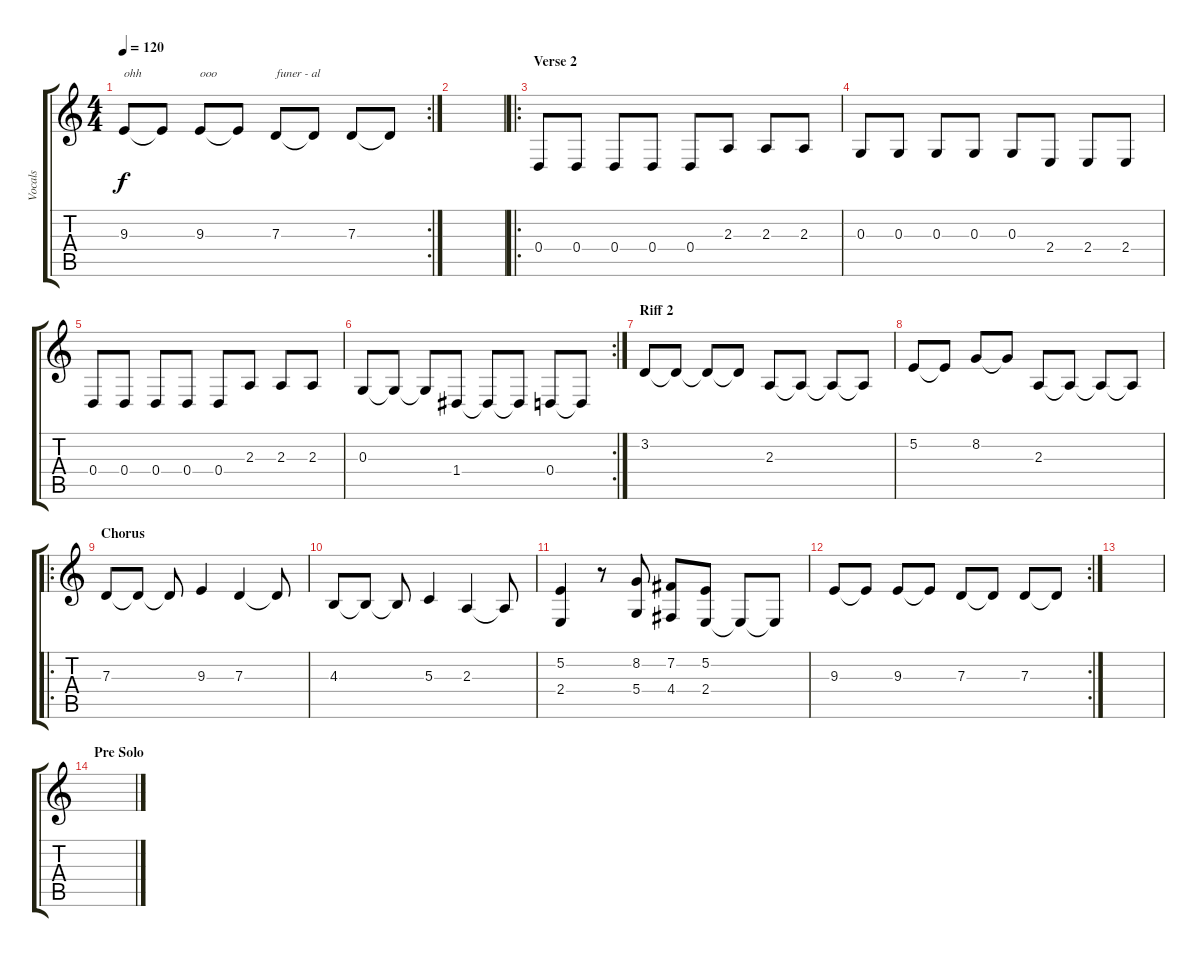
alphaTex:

\track ("Vocals" "Vocals") {instrument oboe}
\staff {score tabs}
\tuning (E4 B3 G3 D3 A2 E2) {hide}
\rc 2
\ts (4 4)
\tempo 120
\clef g2
\ks c
9.3.8{txt "ohh" dy f} 9.3{t}.8 9.3.8{txt "ooo"} 9.3{t}.8 7.3.8{txt "funer - al"} 7.3{t}.8 7.3.8 7.3{t}.8 |
|
\ro
\section ("" "Verse 2")
0.4.8 0.4.8 0.4.8 0.4.8 0.4.8 2.3.8 2.3.8 2.3.8 |
0.3.8 0.3.8 0.3.8 0.3.8 0.3.8 2.4.8 2.4.8 2.4.8 |
0.4.8 0.4.8 0.4.8 0.4.8 0.4.8 2.3.8 2.3.8 2.3.8 |
\rc 2
0.3.8 0.3{t}.8 0.3{t}.8 1.4.8 1.4{t}.8 1.4{t}.8 0.4.8 0.4{t}.8 |
\section ("" "Riff 2")
3.2.8 3.2{t}.8 3.2{t}.8 3.2{t}.8 2.3.8 2.3{t}.8 2.3{t}.8 2.3{t}.8 |
5.2.8 5.2{t}.8 8.2.8 8.2{t}.8 2.3.8 2.3{t}.8 2.3{t}.8 2.3{t}.8 |
\ro
\section ("" "Chorus")
7.3.8 7.3{t}.8 7.3{t}.8 9.3.4 7.3.4 7.3{t}.8 |
4.3.8 4.3{t}.8 4.3{t}.8 5.3.4 2.3.4 2.3{t}.8 |
(5.2 2.4).4 r.8 (8.2 5.4).8 (7.2 4.4).8 (5.2 2.4).8 2.4{t}.8 2.4{t}.8 |
\rc 2
9.3.8 9.3{t}.8 9.3.8 9.3{t}.8 7.3.8 7.3{t}.8 7.3.8 7.3{t}.8 |
|
\section ("" "Pre Solo")
